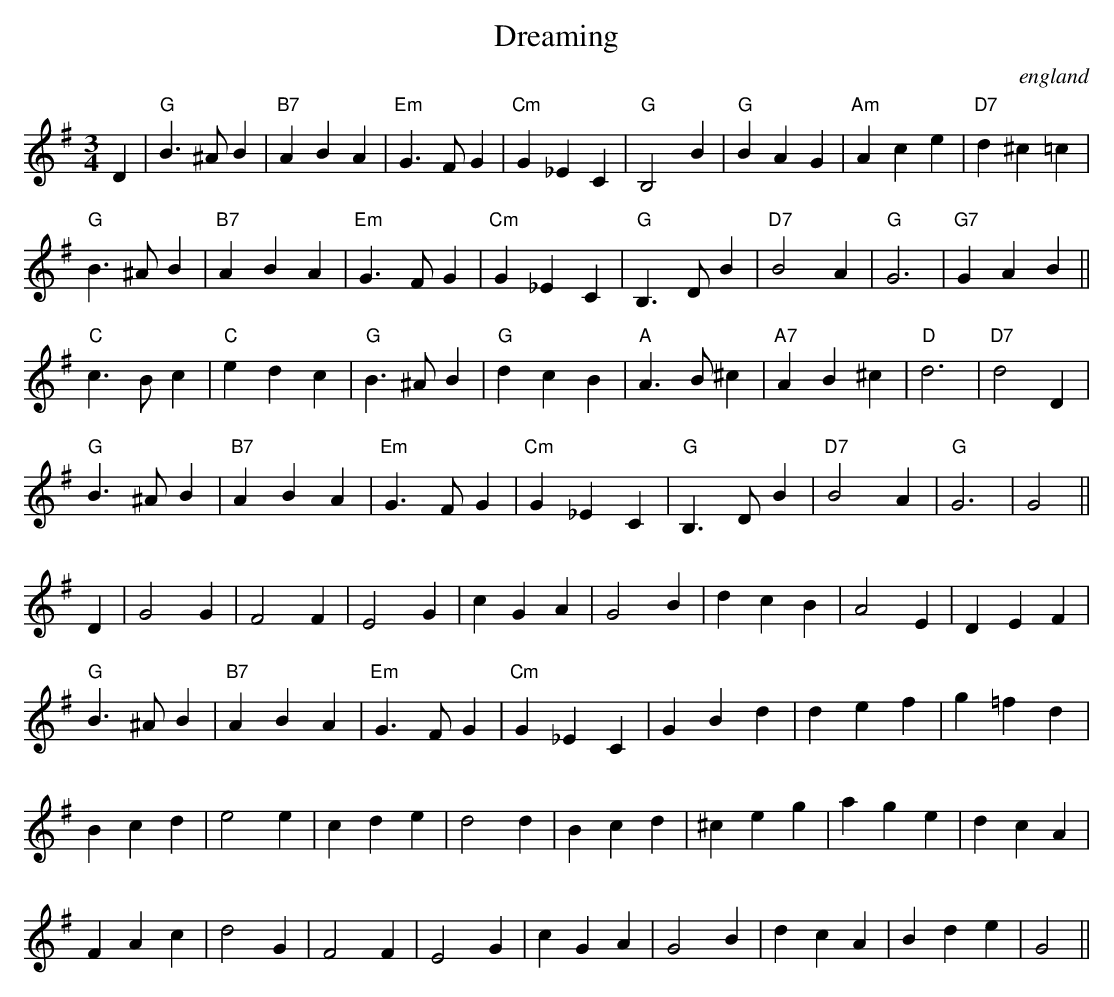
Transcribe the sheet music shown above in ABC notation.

X:1
T:Dreaming
O:england
M:3/4
L:1/4
K:G
D|"G"B3/2^A/2B|"B7"ABA|"Em"G3/2F/2G|"Cm"G_EC|"G"B,2B|"G"BAG|"Am"Ace|"D7"d^c=c|
"G"B3/2^A/2B|"B7"ABA|"Em"G3/2F/2G|"Cm"G_EC|"G"B,3/2D/2B|"D7"B2A|"G"G3|"G7"GAB\
||
"C"c3/2B/2c|"C"edc|"G"B3/2^A/2B|"G"dcB|"A"A3/2B/2^c|"A7"AB^c|"D"d3|"D7"d2D|
"G"B3/2^A/2B|"B7"ABA|"Em"G3/2F/2G|"Cm"G_EC|"G"B,3/2D/2B|"D7"B2A|"G"G3|G2||
D|G2G|F2F|E2G|cGA|G2B|dcB|A2E|DEF|
"G"B3/2^A/2B|"B7"ABA|"Em"G3/2F/2G|"Cm"G_EC|GBd|def|g=fd|
Bcd|e2e|cde|d2d|Bcd|^ceg|age|dcA|
FAc|d2G|F2F|E2G|cGA|G2B|dcA|Bde|G2||
